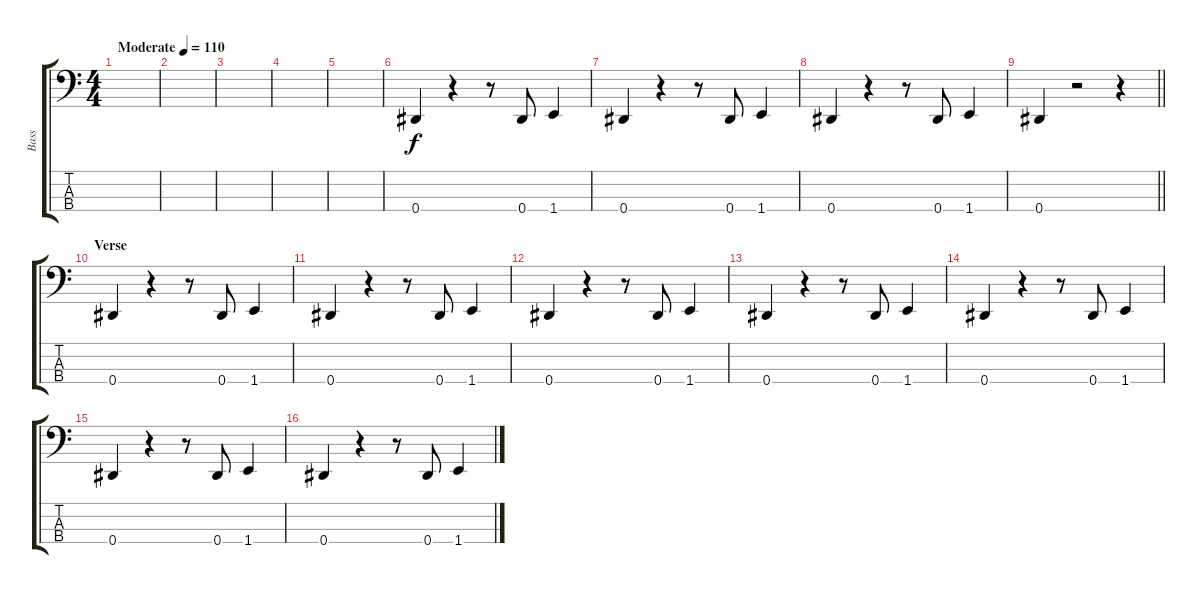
\track ("Bass" "Bass") {instrument electricbassfinger}
\staff {score tabs}
\tuning (Gb2 Db2 Ab1 Eb1) {hide}
\ts (4 4)
\tempo (110 "Moderate")
\clef f4
\ks c
|
|
|
|
|
0.4.4 r.4 r.8 0.4.8 1.4.4 |
0.4.4 r.4 r.8 0.4.8 1.4.4 |
0.4.4 r.4 r.8 0.4.8 1.4.4 |
\barLineRight lightlight
0.4.4 r.2 r.4 |
\section ("" "Verse")
0.4.4 r.4 r.8 0.4.8 1.4.4 |
0.4.4 r.4 r.8 0.4.8 1.4.4 |
0.4.4 r.4 r.8 0.4.8 1.4.4 |
0.4.4 r.4 r.8 0.4.8 1.4.4 |
0.4.4 r.4 r.8 0.4.8 1.4.4 |
0.4.4 r.4 r.8 0.4.8 1.4.4 |
0.4.4 r.4 r.8 0.4.8 1.4.4
